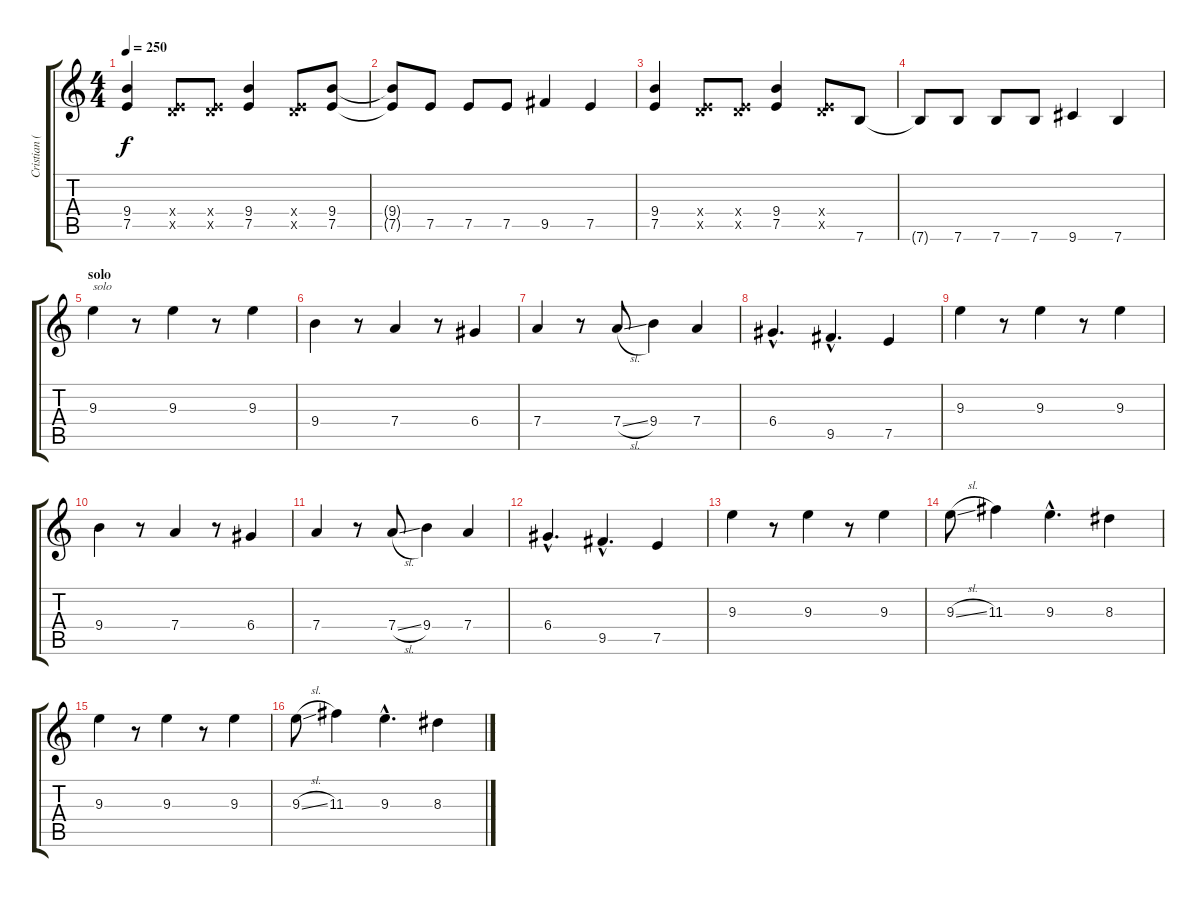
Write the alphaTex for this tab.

\track ("Cristian (guitarra)" "Cristian (") {instrument overdrivenguitar}
\staff {score tabs}
\tuning (E4 B3 G3 D3 A2 E2) {hide}
\ts (4 4)
\tempo 250
\clef g2
\ks c
(9.4 7.5).4{dy f} (0.4{x} 7.5{x}).8 (0.4{x} 7.5{x}).8 (9.4 7.5).4 (0.4{x} 7.5{x}).8 (9.4 7.5).8 |
(9.4{t} 7.5{t}).8 7.5.8 7.5.8 7.5.8 9.5.4 7.5.4 |
(9.4 7.5).4 (0.4{x} 7.5{x}).8 (0.4{x} 7.5{x}).8 (9.4 7.5).4 (0.4{x} 7.5{x}).8 7.6.8 |
7.6{t}.8 7.6.8 7.6.8 7.6.8 9.6.4 7.6.4 |
\section ("" "solo")
9.3.4{txt "solo" volume 13} r.8 9.3.4 r.8 9.3.4 |
9.4.4 r.8 7.4.4 r.8 6.4.4 |
7.4.4 r.8 7.4{sl}.8 9.4.4 7.4.4 |
6.4{hac}.4{d} 9.5{hac}.4{d} 7.5.4 |
9.3.4 r.8 9.3.4 r.8 9.3.4 |
9.4.4 r.8 7.4.4 r.8 6.4.4 |
7.4.4 r.8 7.4{sl}.8 9.4.4 7.4.4 |
6.4{hac}.4{d} 9.5{hac}.4{d} 7.5.4 |
9.3.4 r.8 9.3.4 r.8 9.3.4 |
9.3{sl}.8 11.3.4 9.3{hac}.4{d} 8.3.4 |
9.3.4 r.8 9.3.4 r.8 9.3.4 |
9.3{sl}.8 11.3.4 9.3{hac}.4{d} 8.3.4
